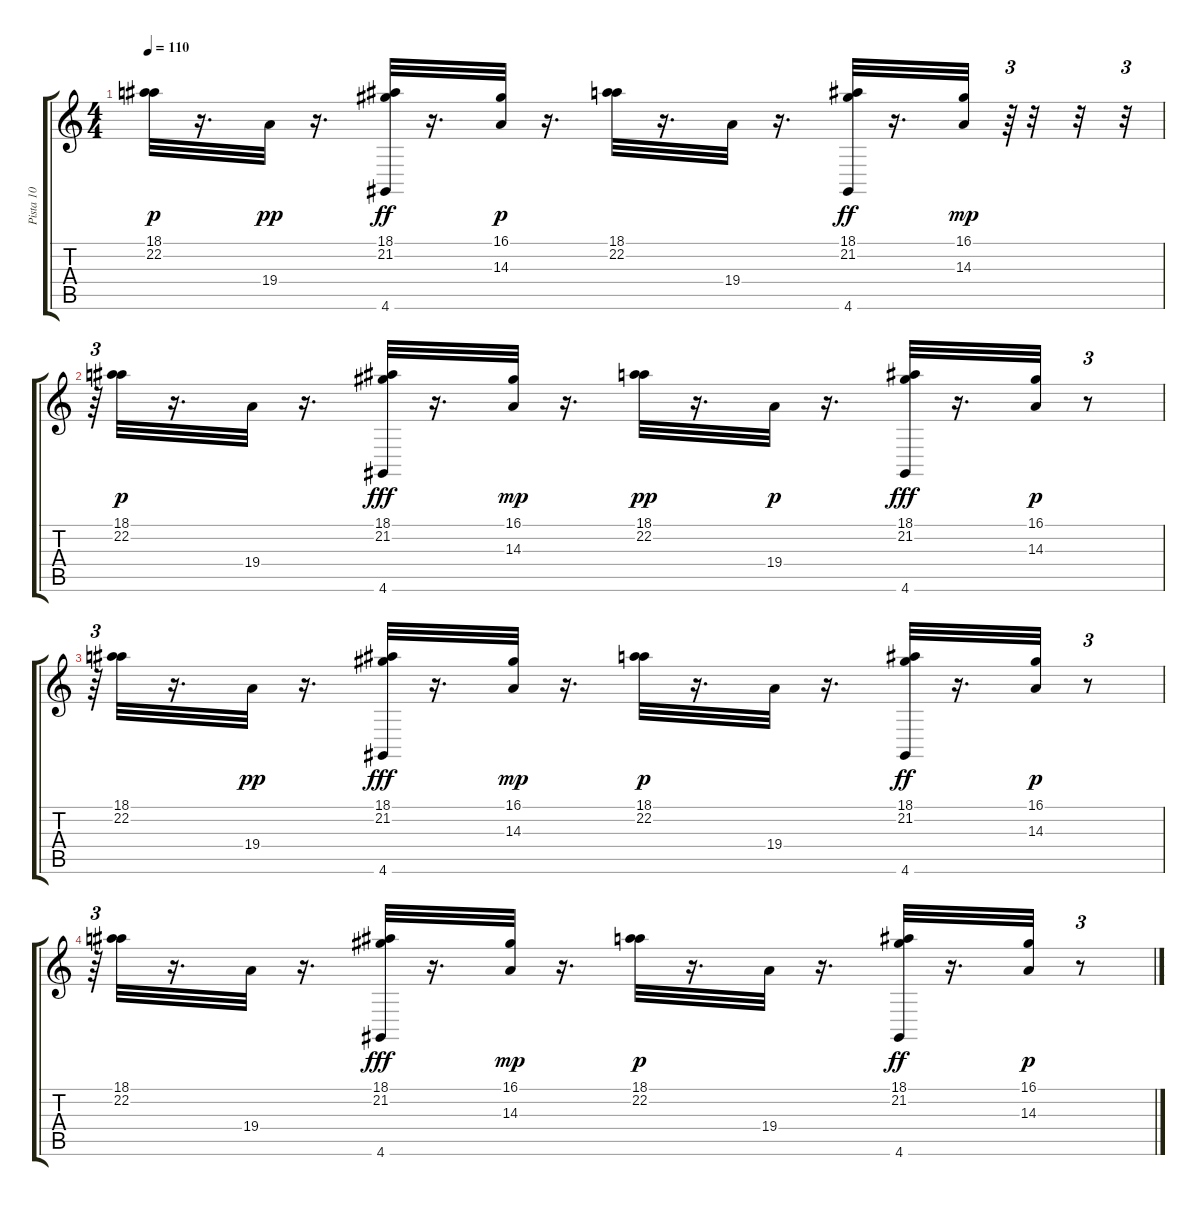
\track ("Pista 10" "Pista 10") {instrument cello}
\staff {score tabs}
\tuning (E4 B3 G3 D3 A2 E2) {hide}
\ts (4 4)
\tempo 110
\clef g2
\ks c
(18.1 22.2).32{dy p} r.16{d} 19.4.32{dy pp} r.16{d} (18.1 21.2 4.6).32{dy ff} r.16{d} (16.1 14.3).32{dy p} r.16{d} (18.1 22.2).32 r.16{d} 19.4.32 r.16{d} (18.1 21.2 4.6).32{dy ff} r.16{d} (16.1 14.3).32{dy mp} r.64{tu (3 2)} r.32 r.32 r.32{tu (3 2)} |
r.64{tu (3 2)} (18.1 22.2).32{dy p} r.16{d} 19.4.32 r.16{d} (18.1 21.2 4.6).32{dy fff} r.16{d} (16.1 14.3).32{dy mp} r.16{d} (18.1 22.2).32{dy pp} r.16{d} 19.4.32{dy p} r.16{d} (18.1 21.2 4.6).32{dy fff} r.16{d} (16.1 14.3).32{dy p} r.8{tu (3 2)} |
r.64{tu (3 2)} (18.1 22.2).32 r.16{d} 19.4.32{dy pp} r.16{d} (18.1 21.2 4.6).32{dy fff} r.16{d} (16.1 14.3).32{dy mp} r.16{d} (18.1 22.2).32{dy p} r.16{d} 19.4.32 r.16{d} (18.1 21.2 4.6).32{dy ff} r.16{d} (16.1 14.3).32{dy p} r.8{tu (3 2)} |
r.64{tu (3 2)} (18.1 22.2).32 r.16{d} 19.4.32 r.16{d} (18.1 21.2 4.6).32{dy fff} r.16{d} (16.1 14.3).32{dy mp} r.16{d} (18.1 22.2).32{dy p} r.16{d} 19.4.32 r.16{d} (18.1 21.2 4.6).32{dy ff} r.16{d} (16.1 14.3).32{dy p} r.8{tu (3 2)}
